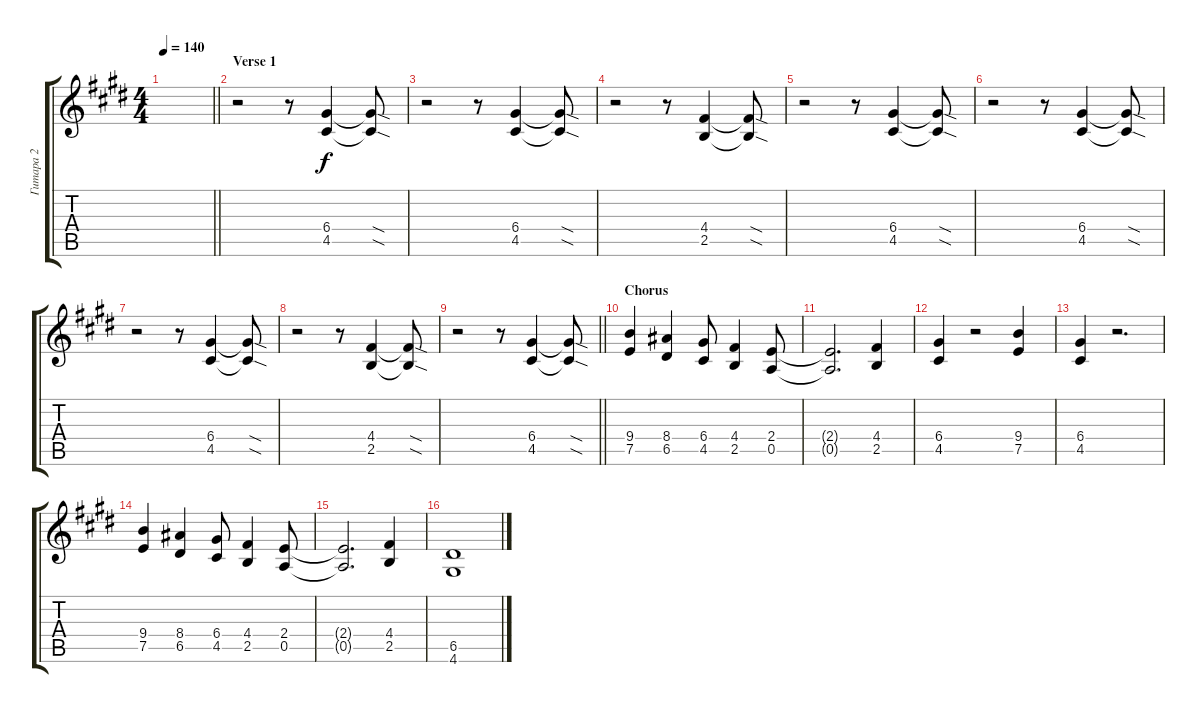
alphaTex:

\track ("Гитара 2" "Гитара 2") {instrument distortionguitar}
\staff {score tabs}
\tuning (E4 B3 G3 D3 A2 E2) {hide}
\ts (4 4)
\tempo 140
\clef g2
\barLineRight lightlight
\ks c#minor
|
\section ("" "Verse 1")
r.2 r.8 (6.4 4.5).4 (6.4{sod t} 4.5{sod t}).8 |
r.2 r.8 (6.4 4.5).4 (6.4{sod t} 4.5{sod t}).8 |
r.2 r.8 (4.4 2.5).4 (4.4{sod t} 2.5{sod t}).8 |
r.2 r.8 (6.4 4.5).4 (6.4{sod t} 4.5{sod t}).8 |
r.2 r.8 (6.4 4.5).4 (6.4{sod t} 4.5{sod t}).8 |
r.2 r.8 (6.4 4.5).4 (6.4{sod t} 4.5{sod t}).8 |
r.2 r.8 (4.4 2.5).4 (4.4{sod t} 2.5{sod t}).8 |
\barLineRight lightlight
r.2 r.8 (6.4 4.5).4 (6.4{sod t} 4.5{sod t}).8 |
\section ("" "Chorus")
(9.4 7.5).4 (8.4 6.5).4 (6.4 4.5).8 (4.4 2.5).4 (2.4 0.5).8 |
(2.4{t} 0.5{t}).2{d} (4.4 2.5).4 |
(6.4 4.5).4 r.2 (9.4 7.5).4 |
(6.4 4.5).4 r.2{d} |
(9.4 7.5).4 (8.4 6.5).4 (6.4 4.5).8 (4.4 2.5).4 (2.4 0.5).8 |
(2.4{t} 0.5{t}).2{d} (4.4 2.5).4 |
(6.5 4.6).1
